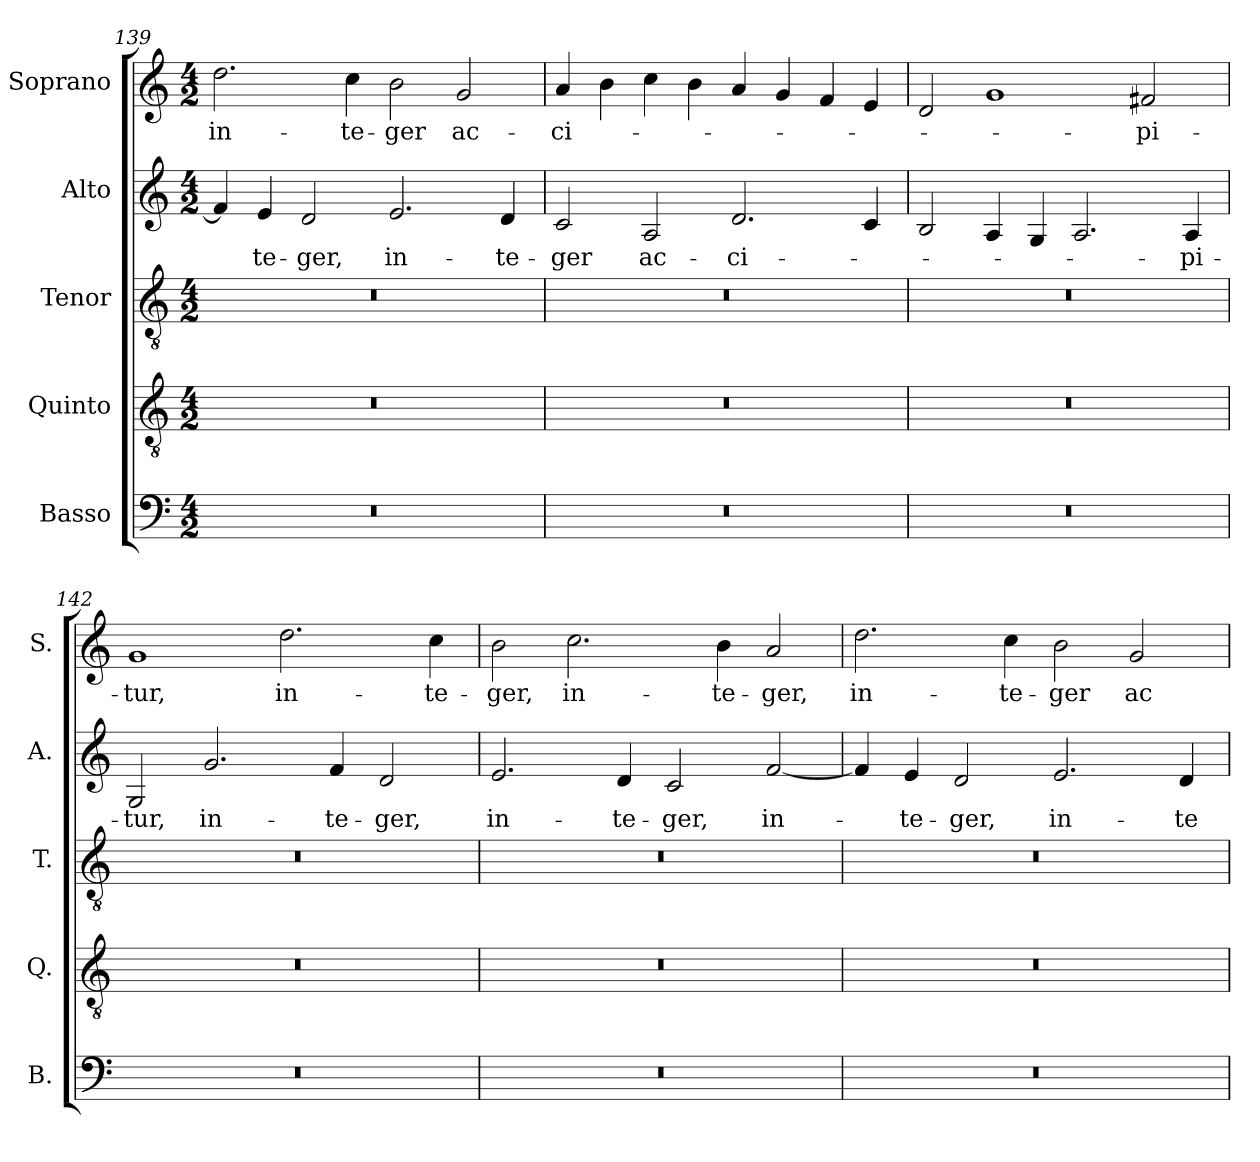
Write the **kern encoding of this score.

**kern	**kern	**kern	**kern	**text	**kern	**text
*part5	*part4	*part3	*part2	*part2	*part1	*part1
*staff5	*staff4	*staff3	*staff2	*staff2	*staff1	*staff1
*I"Basso	*I"Quinto	*I"Tenor	*I"Alto	*	*I"Soprano	*
*I'B.	*I'Q.	*I'T.	*I'A.	*	*I'S.	*
*clefF4	*clefGv2	*clefGv2	*clefG2	*	*clefG2	*
*	*ITrd7c12	*ITrd7c12	*	*	*	*
*k[]	*k[]	*k[]	*k[]	*	*k[]	*
*C:	*C:	*C:	*C:	*	*C:	*
*M4/2	*M4/2	*M4/2	*M4/2	*	*M4/2	*
=139	=139	=139	=139	=139	=139	=139
!LO:N:vis=1	!LO:N:vis=1	!LO:N:vis=1	!	!	!	!
!	!	!	!	!	!	!LO:LY:b:color=#000000
0r	0r	0r	4fi/]	.	2.ddi\	in-
!	!	!	!	!LO:LY:b:color=#000000	!	!
.	.	.	4ei/	-te-	.	.
!	!	!	!	!LO:LY:b:color=#000000	!	!
.	.	.	2di/	-ger,	.	.
!	!	!	!	!	!	!LO:LY:b:color=#000000
.	.	.	.	.	4cci\	-te-
!	!	!	!	!LO:LY:b:color=#000000	!	!
!	!	!	!	!	!	!LO:LY:b:color=#000000
.	.	.	2.ei/	in-	2bi\	-ger
!	!	!	!	!	!	!LO:LY:b:color=#000000
.	.	.	.	.	2gi/	ac-
!	!	!	!	!LO:LY:b:color=#000000	!	!
.	.	.	4di/	-te-	.	.
=140	=140	=140	=140	=140	=140	=140
!LO:N:vis=1	!LO:N:vis=1	!LO:N:vis=1	!	!	!	!
!	!	!	!	!LO:LY:b:color=#000000	!	!
!	!	!	!	!	!	!LO:LY:b:color=#000000
0r	0r	0r	2ci/	-ger	4ai/	-ci-
.	.	.	.	.	4bi\	.
!	!	!	!	!LO:LY:b:color=#000000	!	!
.	.	.	2Ai/	ac-	4cci\	.
.	.	.	.	.	4bi\	.
!	!	!	!	!LO:LY:b:color=#000000	!	!
.	.	.	2.di/	-ci-	4ai/	.
.	.	.	.	.	4gi/	.
.	.	.	.	.	4fi/	.
.	.	.	4ci/	.	4ei/	.
=141	=141	=141	=141	=141	=141	=141
!LO:N:vis=1	!LO:N:vis=1	!LO:N:vis=1	!	!	!	!
0r	0r	0r	2Bi/	.	2di/	.
.	.	.	4Ai/	.	1gi	.
.	.	.	4Gi/	.	.	.
.	.	.	2.Ai/	.	.	.
!	!	!	!	!	!	!LO:LY:b:color=#000000
.	.	.	.	.	2f#Xi/	-pi-
!	!	!	!	!LO:LY:b:color=#000000	!	!
.	.	.	4Ai/	-pi-	.	.
!!LO:LB:g=z
=142	=142	=142	=142	=142	=142	=142
!LO:N:vis=1	!LO:N:vis=1	!LO:N:vis=1	!	!	!	!
!	!	!	!	!LO:LY:b:color=#000000	!	!
!	!	!	!	!	!	!LO:LY:b:color=#000000
0r	0r	0r	2Gi/	-tur,	1gi	-tur,
!	!	!	!	!LO:LY:b:color=#000000	!	!
.	.	.	2.gi/	in-	.	.
!	!	!	!	!	!	!LO:LY:b:color=#000000
.	.	.	.	.	2.ddi\	in-
!	!	!	!	!LO:LY:b:color=#000000	!	!
.	.	.	4fi/	-te-	.	.
!	!	!	!	!LO:LY:b:color=#000000	!	!
.	.	.	2di/	-ger,	.	.
!	!	!	!	!	!	!LO:LY:b:color=#000000
.	.	.	.	.	4cci\	-te-
=143	=143	=143	=143	=143	=143	=143
!LO:N:vis=1	!LO:N:vis=1	!LO:N:vis=1	!	!	!	!
!	!	!	!	!LO:LY:b:color=#000000	!	!
!	!	!	!	!	!	!LO:LY:b:color=#000000
0r	0r	0r	2.ei/	in-	2bi\	-ger,
!	!	!	!	!	!	!LO:LY:b:color=#000000
.	.	.	.	.	2.cci\	in-
!	!	!	!	!LO:LY:b:color=#000000	!	!
.	.	.	4di/	-te-	.	.
!	!	!	!	!LO:LY:b:color=#000000	!	!
.	.	.	2ci/	-ger,	.	.
!	!	!	!	!	!	!LO:LY:b:color=#000000
.	.	.	.	.	4bi\	-te-
!	!	!	!	!LO:LY:b:color=#000000	!	!
!	!	!	!	!	!	!LO:LY:b:color=#000000
.	.	.	[2fi/	in-	2ai/	-ger,
=144	=144	=144	=144	=144	=144	=144
!LO:N:vis=1	!LO:N:vis=1	!LO:N:vis=1	!	!	!	!
!	!	!	!	!	!	!LO:LY:b:color=#000000
0r	0r	0r	4fi/]	.	2.ddi\	in-
!	!	!	!	!LO:LY:b:color=#000000	!	!
.	.	.	4ei/	-te-	.	.
!	!	!	!	!LO:LY:b:color=#000000	!	!
.	.	.	2di/	-ger,	.	.
!	!	!	!	!	!	!LO:LY:b:color=#000000
.	.	.	.	.	4cci\	-te-
!	!	!	!	!LO:LY:b:color=#000000	!	!
!	!	!	!	!	!	!LO:LY:b:color=#000000
.	.	.	2.ei/	in-	2bi\	-ger
!	!	!	!	!	!	!LO:LY:b:color=#000000
.	.	.	.	.	2gi/	ac-
!	!	!	!	!LO:LY:b:color=#000000	!	!
.	.	.	4di/	-te-	.	.
=	=	=	=	=	=	=
*-	*-	*-	*-	*-	*-	*-
